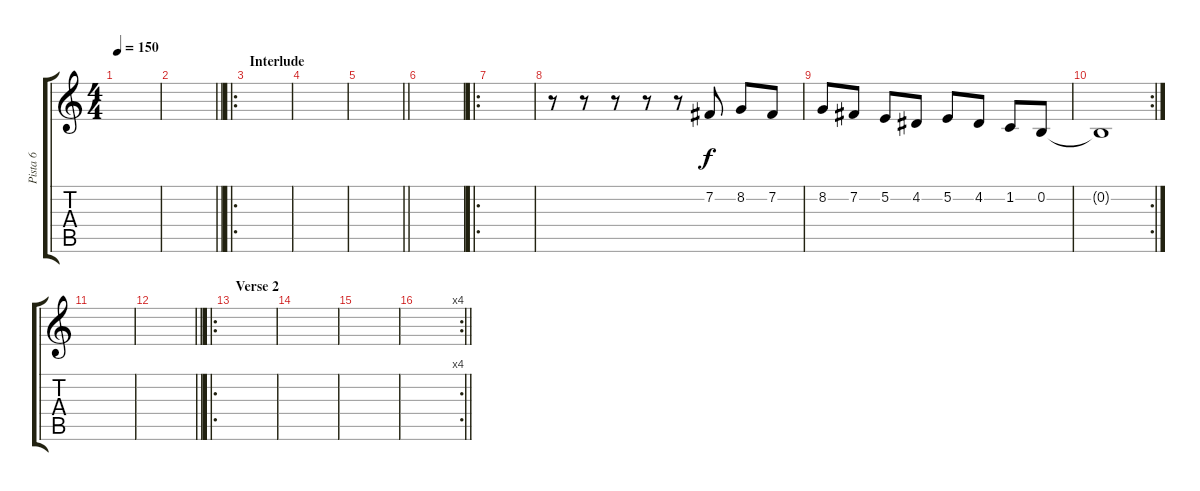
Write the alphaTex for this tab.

\track ("Pista 6" "Pista 6") {instrument sopranosax}
\staff {score tabs}
\tuning (E4 B3 G3 D3 A2 E2) {hide}
\ts (4 4)
\tempo 150
\clef g2
\ks c
|
\barLineRight lightlight
|
\ro
\section ("" "Interlude")
|
|
\barLineRight lightlight
|
|
\ro
|
r.8 r.8 r.8 r.8 r.8 7.2.8 8.2.8 7.2.8 |
8.2.8 7.2.8 5.2.8 4.2.8 5.2.8 4.2.8 1.2.8 0.2.8 |
\rc 2
0.2{t}.1 |
|
\barLineRight lightlight
|
\ro
\section ("" "Verse 2")
|
|
|
\rc 4
\barLineRight lightlight
